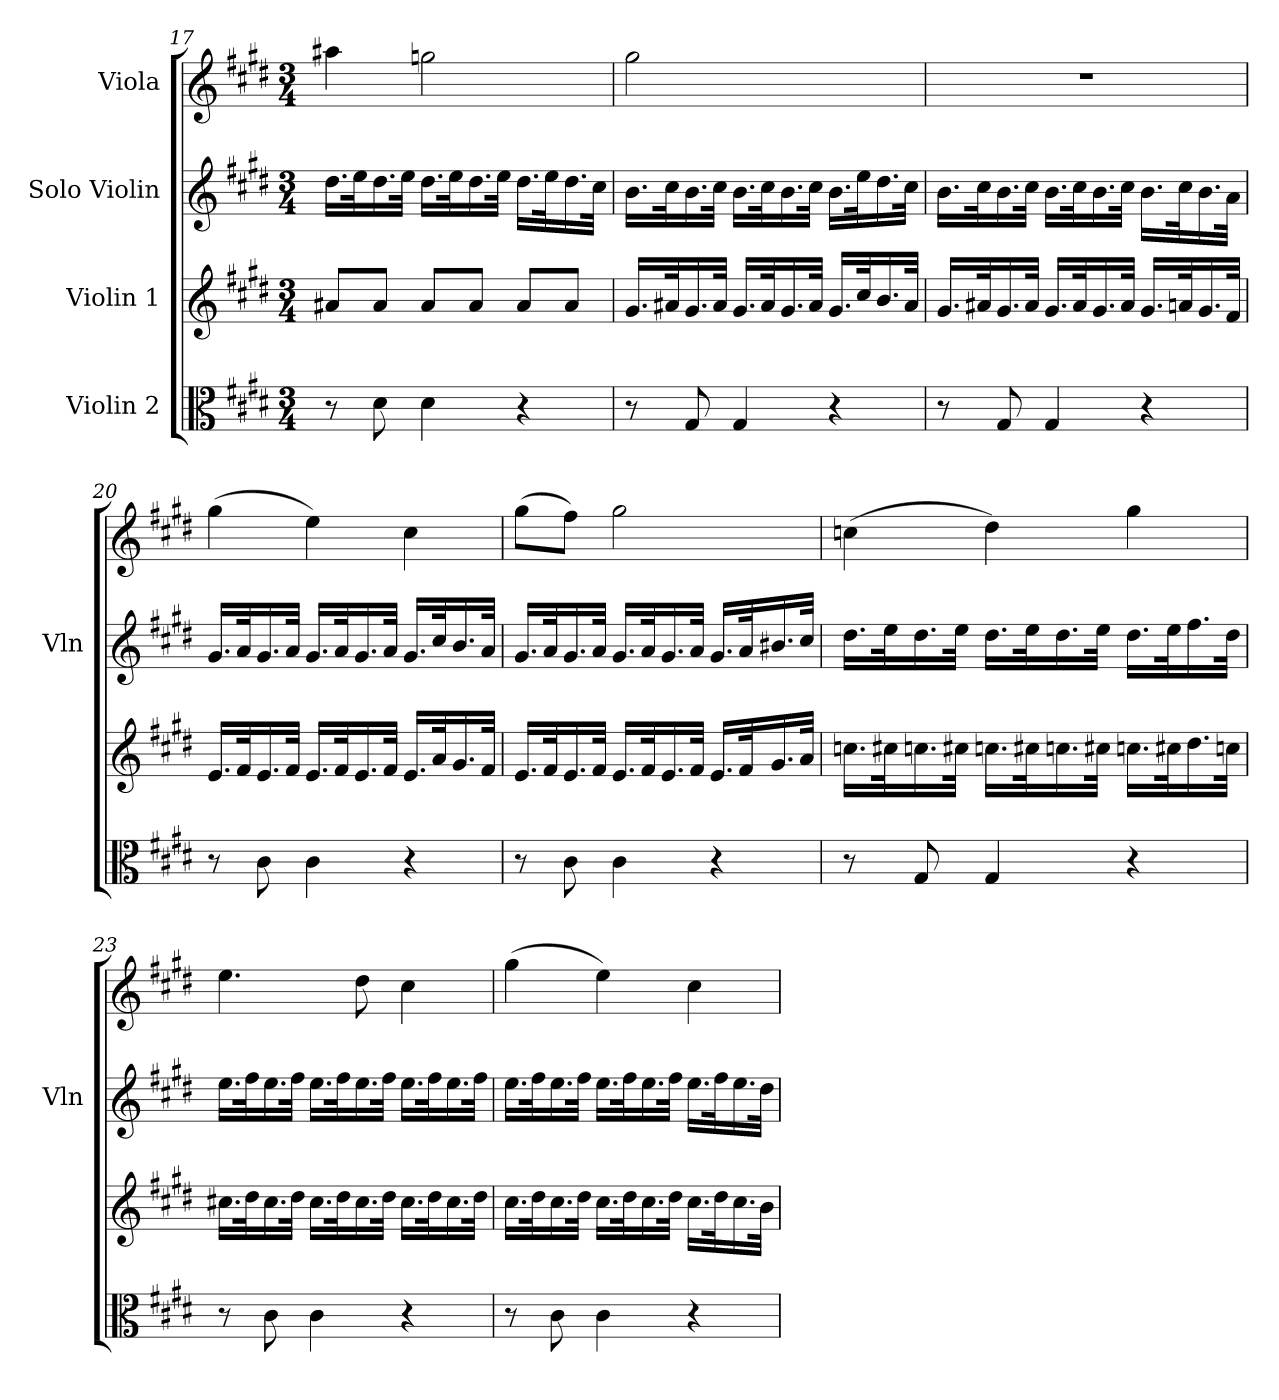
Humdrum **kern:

**kern	**kern	**kern	**kern
*part4	*part3	*part2	*part1
*staff4	*staff3	*staff2	*staff1
*I"Violin 2	*I"Violin 1	*I"Solo Violin	*I"Viola
*	*	*I'Vln	*
*clefC3	*clefG2	*clefG2	*clefG2
*k[f#c#g#d#]	*k[f#c#g#d#]	*k[f#c#g#d#]	*k[f#c#g#d#]
*E:	*E:	*E:	*E:
*M3/4	*M3/4	*M3/4	*M3/4
=17	=17	=17	=17
8r	8a#X/L	16.dd#\LL	4aa#X\
.	.	32ee\k	.
8d#\	8a#/J	16.dd#\	.
.	.	32ee\JJk	.
4d#\	8a#/L	16.dd#\LL	2ggn\
.	.	32ee\k	.
.	8a#/J	16.dd#\	.
.	.	32ee\JJk	.
4r	8a#/L	16.dd#\LL	.
.	.	32ee\k	.
.	8a#/J	16.dd#\	.
.	.	32cc#\JJk	.
!!LO:PB:g=z
=18	=18	=18	=18
8r	16.g#/LL	16.b\LL	2gg#\
.	32a#X/k	32cc#\k	.
8G#/	16.g#/	16.b\	.
.	32a#/JJk	32cc#\JJk	.
4G#/	16.g#/LL	16.b\LL	.
.	32a#/k	32cc#\k	.
.	16.g#/	16.b\	.
.	32a#/JJk	32cc#\JJk	.
4r	16.g#/LL	16.b\LL	4ryy
.	32cc#/k	32ee\k	.
.	16.b/	16.dd#\	.
.	32a#/JJk	32cc#\JJk	.
=19	=19	=19	=19
8r	16.g#/LL	16.b\LL	2.r
.	32a#X/k	32cc#\k	.
8G#/	16.g#/	16.b\	.
.	32a#/JJk	32cc#\JJk	.
4G#/	16.g#/LL	16.b\LL	.
.	32a#/k	32cc#\k	.
.	16.g#/	16.b\	.
.	32a#/JJk	32cc#\JJk	.
4r	16.g#/LL	16.b\LL	.
.	32an/k	32cc#\k	.
.	16.g#/	16.b\	.
.	32f#/JJk	32a\JJk	.
=20	=20	=20	=20
8r	16.e/LL	16.g#/LL	(>4gg#\
.	32f#/k	32a/k	.
8c#\	16.e/	16.g#/	.
.	32f#/JJk	32a/JJk	.
4c#\	16.e/LL	16.g#/LL	4ee\)
.	32f#/k	32a/k	.
.	16.e/	16.g#/	.
.	32f#/JJk	32a/JJk	.
4r	16.e/LL	16.g#/LL	4cc#\
.	32a/k	32cc#/k	.
.	16.g#/	16.b/	.
.	32f#/JJk	32a/JJk	.
!!LO:LB:g=z
=21	=21	=21	=21
8r	16.e/LL	16.g#/LL	(>8gg#\L
.	32f#/k	32a/k	.
8c#\	16.e/	16.g#/	8ff#\J)
.	32f#/JJk	32a/JJk	.
4c#\	16.e/LL	16.g#/LL	2gg#\
.	32f#/k	32a/k	.
.	16.e/	16.g#/	.
.	32f#/JJk	32a/JJk	.
4r	16.e/LL	16.g#/LL	.
.	32f#/k	32a/k	.
.	16.g#/	16.b#X/	.
.	32a/JJk	32cc#/JJk	.
=22	=22	=22	=22
8r	16.ccn\LL	16.dd#\LL	(>4ccn\
.	32cc#X\k	32ee\k	.
8G#/	16.ccn\	16.dd#\	.
.	32cc#X\JJk	32ee\JJk	.
4G#/	16.ccn\LL	16.dd#\LL	4dd#\)
.	32cc#X\k	32ee\k	.
.	16.ccn\	16.dd#\	.
.	32cc#X\JJk	32ee\JJk	.
4r	16.ccn\LL	16.dd#\LL	4gg#\
.	32cc#X\k	32ee\k	.
.	16.dd#\	16.ff#\	.
.	32ccn\JJk	32dd#\JJk	.
=23	=23	=23	=23
8r	16.cc#X\LL	16.ee\LL	4.ee\
.	32dd#\k	32ff#\k	.
8c#\	16.cc#\	16.ee\	.
.	32dd#\JJk	32ff#\JJk	.
4c#\	16.cc#\LL	16.ee\LL	.
.	32dd#\k	32ff#\k	.
.	16.cc#\	16.ee\	8dd#\
.	32dd#\JJk	32ff#\JJk	.
4r	16.cc#\LL	16.ee\LL	4cc#\
.	32dd#\k	32ff#\k	.
.	16.cc#\	16.ee\	.
.	32dd#\JJk	32ff#\JJk	.
!!LO:LB:g=z
=24	=24	=24	=24
8r	16.cc#\LL	16.ee\LL	(>4gg#\
.	32dd#\k	32ff#\k	.
8c#\	16.cc#\	16.ee\	.
.	32dd#\JJk	32ff#\JJk	.
4c#\	16.cc#\LL	16.ee\LL	4ee\)
.	32dd#\k	32ff#\k	.
.	16.cc#\	16.ee\	.
.	32dd#\JJk	32ff#\JJk	.
4r	16.cc#\LL	16.ee\LL	4cc#\
.	32dd#\k	32ff#\k	.
.	16.cc#\	16.ee\	.
.	32b\JJk	32dd#\JJk	.
=	=	=	=
*-	*-	*-	*-
